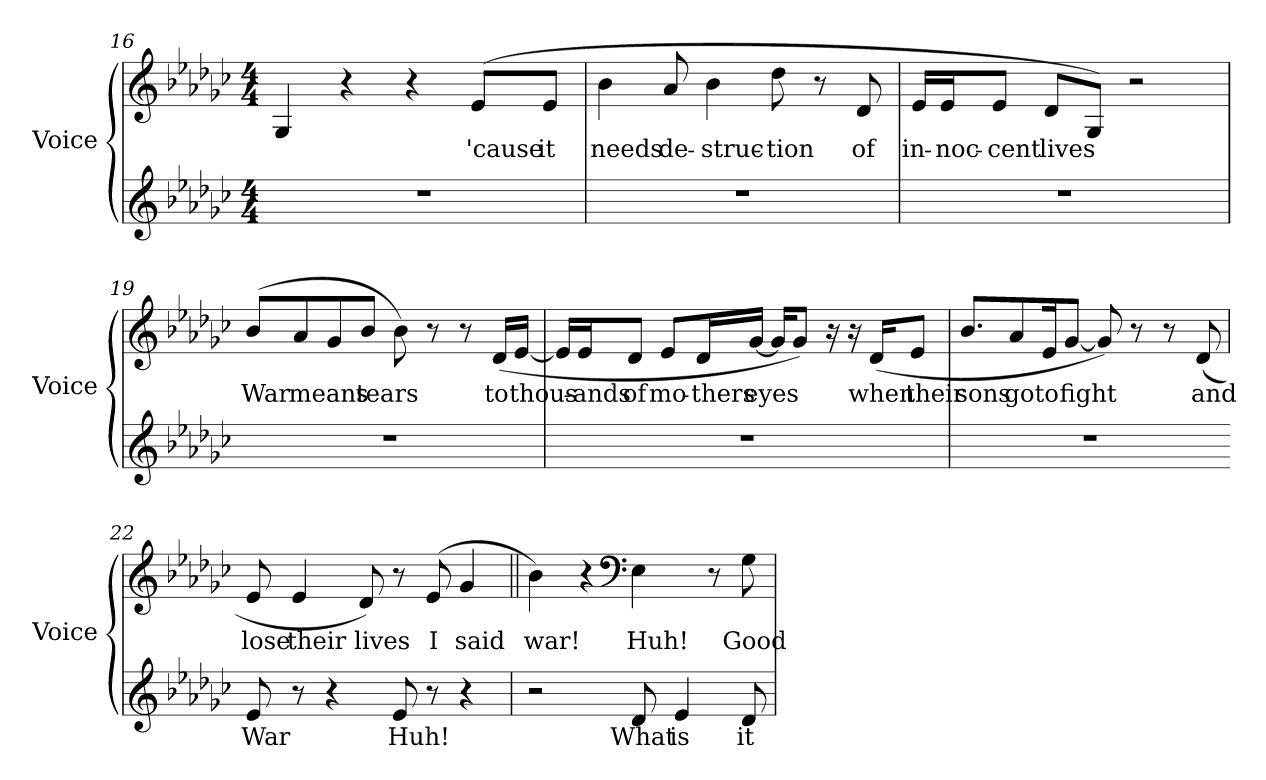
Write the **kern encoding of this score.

**kern	**text	**kern	**text
*part2	*part2	*part1	*part1
*staff2	*staff2	*staff1	*staff1
*I"Voice	*	*I"Voice	*
*I'Voice	*	*I'Voice	*
!!LO:PB:g=z
*clefG2	*	*clefG2	*
*k[b-e-a-d-g-c-]	*	*k[b-e-a-d-g-c-]	*
*e-:	*	*e-:	*
*M4/4	*	*M4/4	*
=16	=16	=16	=16
1r	.	4G-i/	.
.	.	4r	.
.	.	4r	.
!	!	!	!LO:LY:b:color=#000000
.	.	(8e-i/L	'cause
!	!	!	!LO:LY:b:color=#000000
.	.	8e-i/J	it
!!LO:PB:g=z
=17	=17	=17	=17
!	!	!	!LO:LY:b:color=#000000
1r	.	4b-i\	needs
!	!	!	!LO:LY:b:color=#000000
.	.	8a-i/	de-
!	!	!	!LO:LY:b:color=#000000
.	.	4b-i\	-struc-
!	!	!	!LO:LY:b:color=#000000
.	.	8dd-i\	-tion
.	.	8r	.
!	!	!	!LO:LY:b:color=#000000
.	.	8d-i/	of
=18	=18	=18	=18
!	!	!	!LO:LY:b:color=#000000
1r	.	16e-i/LL	in-
!	!	!	!LO:LY:b:color=#000000
.	.	16e-i/J	-noc-
!	!	!	!LO:LY:b:color=#000000
.	.	8e-i/J	-cent
!	!	!	!LO:LY:b:color=#000000
.	.	8d-i/L	lives
.	.	8G-i/J)	.
.	.	2r	.
!!LO:LB:g=z
=19	=19	=19	=19
!	!	!	!LO:LY:b:color=#000000
1r	.	(8b-i/L	War
!	!	!	!LO:LY:b:color=#000000
.	.	8a-i/	means
.	.	8g-i/	.
!	!	!	!LO:LY:b:color=#000000
.	.	8b-i/J	tears
.	.	8b-i\)	.
.	.	8r	.
.	.	8r	.
!	!	!	!LO:LY:b:color=#000000
.	.	(16d-i/LL	to
!	!	!	!LO:LY:b:color=#000000
.	.	[16e-i/JJ	thous-
!!LO:LB:g=z
=20	=20	=20	=20
1r	.	16e-i/LL]	.
!	!	!	!LO:LY:b:color=#000000
.	.	16e-i/J	-ands
!	!	!	!LO:LY:b:color=#000000
.	.	8d-i/J	of
!	!	!	!LO:LY:b:color=#000000
.	.	8e-i/L	mo-
!	!	!	!LO:LY:b:color=#000000
.	.	16d-i/L	-thers
!	!	!	!LO:LY:b:color=#000000
.	.	[16g-i/JJ	eyes
.	.	16g-i/KL]	.
.	.	8g-i/J)	.
.	.	16r	.
.	.	16r	.
!	!	!	!LO:LY:b:color=#000000
.	.	(16d-i/KL	when
!	!	!	!LO:LY:b:color=#000000
.	.	8e-i/J	their
=21	=21	=21	=21
!	!	!	!LO:LY:b:color=#000000
1r	.	8.b-i/L	sons
!	!	!	!LO:LY:b:color=#000000
.	.	8a-i/	go
!	!	!	!LO:LY:b:color=#000000
.	.	16e-i/k	to
!	!	!	!LO:LY:b:color=#000000
.	.	[8g-i/J	fight
.	.	8g-i/])	.
.	.	8r	.
.	.	8r	.
!	!	!	!LO:LY:b:color=#000000
.	.	(8d-i/	and
!!LO:LB:g=z
=22||	=22	=22	=22
!	!LO:LY:b:color=#000000	!	!
!	!	!	!LO:LY:b:color=#000000
8e-i/	War	8e-i/	lose
!	!	!	!LO:LY:b:color=#000000
8r	.	4e-i/	their
4r	.	.	.
!	!	!	!LO:LY:b:color=#000000
.	.	8d-i/)	lives
!	!LO:LY:b:color=#000000	!	!
8e-i/	Huh!	8r	.
!	!	!	!LO:LY:b:color=#000000
8r	.	(8e-i/	I
!	!	!	!LO:LY:b:color=#000000
4r	.	4g-i/	said
!!LO:LB:g=z
=23	=23||	=23||	=23||
!	!	!	!LO:LY:b:color=#000000
2r	.	4b-i\)	war!
.	.	4r	.
*	*	*clefF4	*
!	!LO:LY:b:color=#000000	!	!
!	!	!	!LO:LY:b:color=#000000
8d-i/	What	4E-i\	Huh!
!	!LO:LY:b:color=#000000	!	!
4e-i/	is	.	.
.	.	8r	.
!	!LO:LY:b:color=#000000	!	!
!	!	!	!LO:LY:b:color=#000000
8d-i/	it	8G-i\	Good
=	=	=	=
*-	*-	*-	*-
